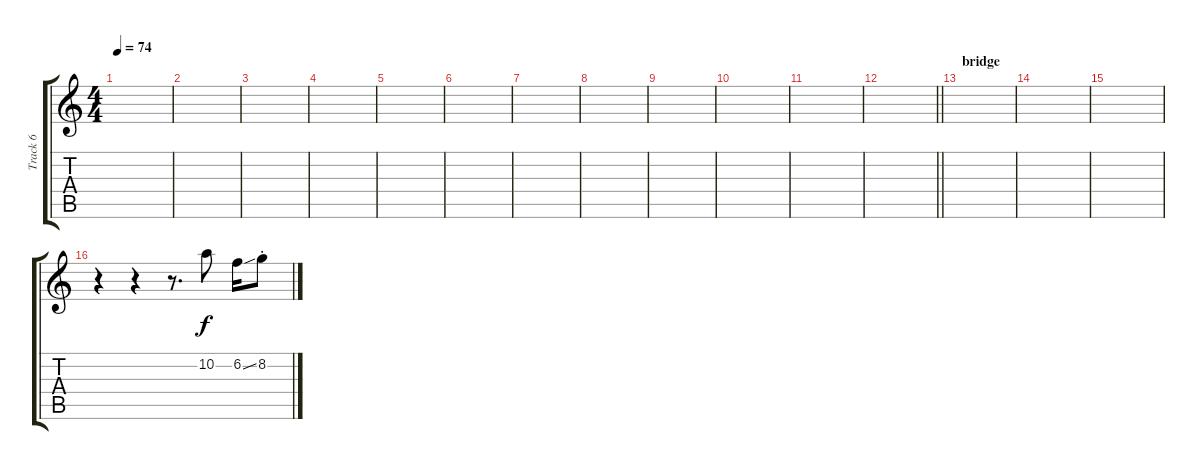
\track ("Track 6" "Track 6") {instrument electricguitarjazz}
\staff {score tabs}
\tuning (E4 B3 G3 D3 A2 E2) {hide}
\ts (4 4)
\tempo 74
\clef g2
\ks c
|
|
|
|
|
|
|
|
|
|
|
\barLineRight lightlight
|
\section ("" "bridge")
|
|
|
r.4 r.4 r.8{d} 10.2.8 6.2{ss}.16 8.2{st}.8
